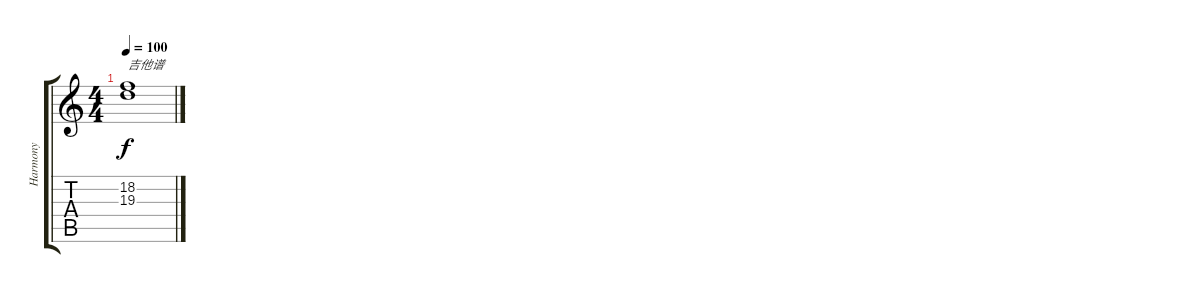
\track ("Harmony" "Harmony") {instrument synthvoice}
\staff {score tabs}
\tuning (E4 B3 G3 D3 A2 E2) {hide}
\ts (4 4)
\tempo 100
\clef g2
\ks c
(18.2 19.3).1{txt "吉他谱" dy f}
